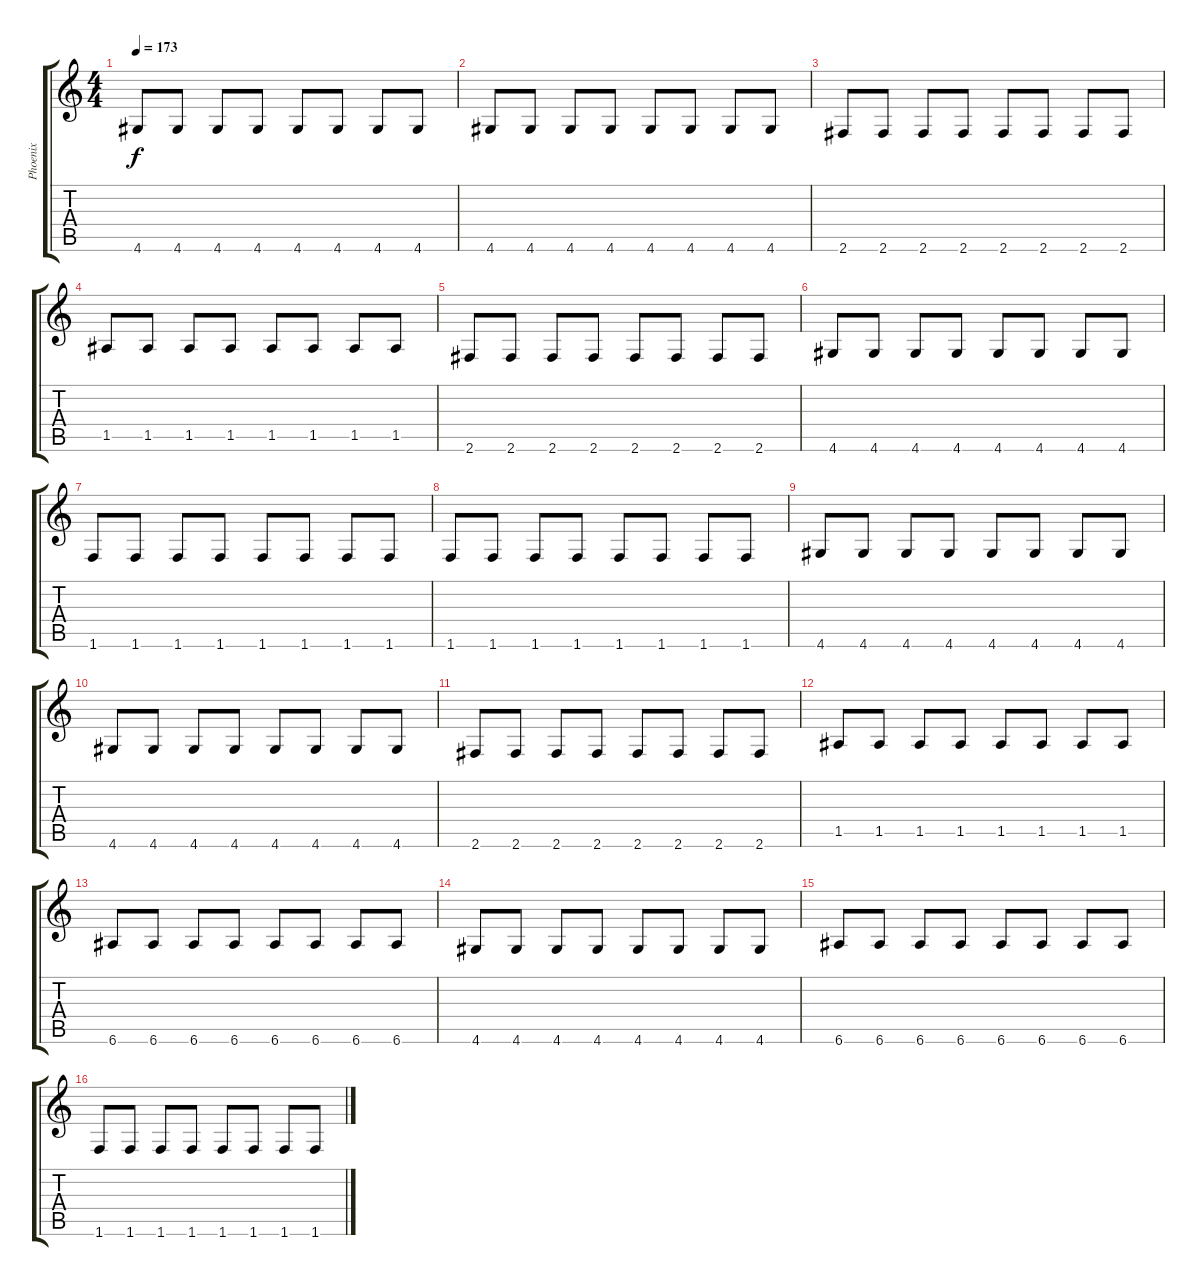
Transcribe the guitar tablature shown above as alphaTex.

\track ("Phoenix" "Phoenix") {instrument electricbassfinger}
\staff {score tabs}
\tuning (E4 B3 G3 D3 A2 E2) {hide}
\ts (4 4)
\tempo 173
\clef g2
\ks c
4.6.8{dy f} 4.6.8 4.6.8 4.6.8 4.6.8 4.6.8 4.6.8 4.6.8 |
4.6.8 4.6.8 4.6.8 4.6.8 4.6.8 4.6.8 4.6.8 4.6.8 |
2.6.8 2.6.8 2.6.8 2.6.8 2.6.8 2.6.8 2.6.8 2.6.8 |
1.5.8 1.5.8 1.5.8 1.5.8 1.5.8 1.5.8 1.5.8 1.5.8 |
2.6.8 2.6.8 2.6.8 2.6.8 2.6.8 2.6.8 2.6.8 2.6.8 |
4.6.8 4.6.8 4.6.8 4.6.8 4.6.8 4.6.8 4.6.8 4.6.8 |
1.6.8 1.6.8 1.6.8 1.6.8 1.6.8 1.6.8 1.6.8 1.6.8 |
1.6.8 1.6.8 1.6.8 1.6.8 1.6.8 1.6.8 1.6.8 1.6.8 |
4.6.8 4.6.8 4.6.8 4.6.8 4.6.8 4.6.8 4.6.8 4.6.8 |
4.6.8 4.6.8 4.6.8 4.6.8 4.6.8 4.6.8 4.6.8 4.6.8 |
2.6.8 2.6.8 2.6.8 2.6.8 2.6.8 2.6.8 2.6.8 2.6.8 |
1.5.8 1.5.8 1.5.8 1.5.8 1.5.8 1.5.8 1.5.8 1.5.8 |
6.6.8 6.6.8 6.6.8 6.6.8 6.6.8 6.6.8 6.6.8 6.6.8 |
4.6.8 4.6.8 4.6.8 4.6.8 4.6.8 4.6.8 4.6.8 4.6.8 |
6.6.8 6.6.8 6.6.8 6.6.8 6.6.8 6.6.8 6.6.8 6.6.8 |
1.6.8 1.6.8 1.6.8 1.6.8 1.6.8 1.6.8 1.6.8 1.6.8
